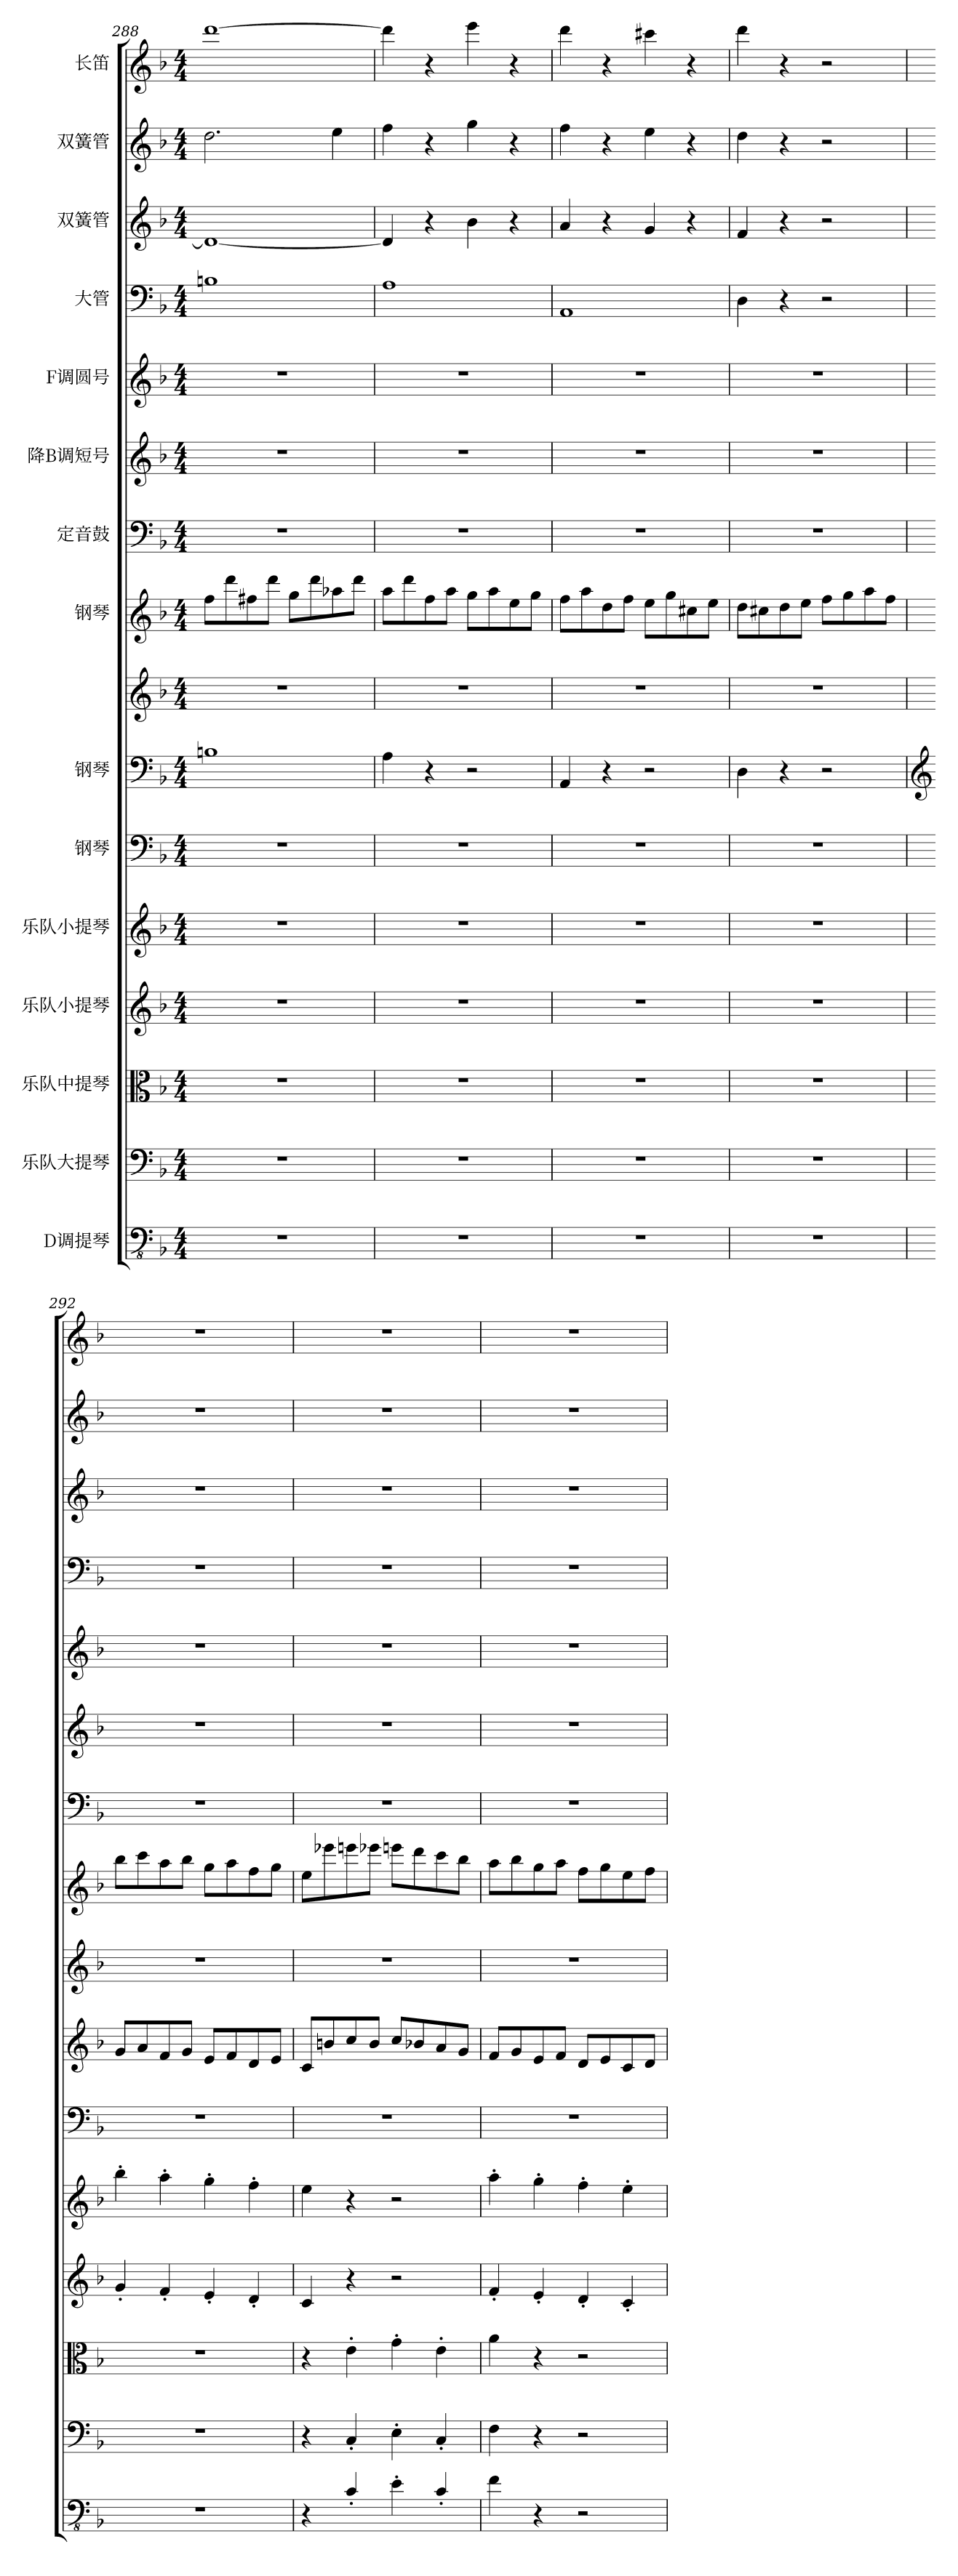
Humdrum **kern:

**kern	**kern	**kern	**kern	**kern	**kern	**kern	**kern	**kern	**kern	**kern	**kern	**kern	**kern	**kern	**kern
*part15	*part14	*part13	*part12	*part11	*part10	*part9	*part9	*part8	*part7	*part6	*part5	*part4	*part3	*part2	*part1
*staff16	*staff15	*staff14	*staff13	*staff12	*staff11	*staff10	*staff9	*staff8	*staff7	*staff6	*staff5	*staff4	*staff3	*staff2	*staff1
*I"D调提琴	*I"乐队大提琴	*I"乐队中提琴	*I"乐队小提琴	*I"乐队小提琴	*I"钢琴	*I"钢琴	*	*I"钢琴	*I"定音鼓	*I"降B调短号	*I"F调圆号	*I"大管	*I"双簧管	*I"双簧管	*I"长笛
*clefFv4	*clefF4	*clefC3	*clefG2	*clefG2	*clefF4	*clefF4	*clefG2	*clefG2	*clefF4	*clefG2	*clefG2	*clefF4	*clefG2	*clefG2	*clefG2
*ITrd7c12	*	*	*	*	*	*	*	*	*	*ITrd1c2	*ITrd4c7	*	*	*	*
*k[b-]	*k[b-]	*k[b-]	*k[b-]	*k[b-]	*k[b-]	*k[b-]	*k[b-]	*k[b-]	*k[b-]	*k[b-e-a-]	*k[b-e-]	*k[b-]	*k[b-]	*k[b-]	*k[b-]
*M4/4	*M4/4	*M4/4	*M4/4	*M4/4	*M4/4	*M4/4	*M4/4	*M4/4	*M4/4	*M4/4	*M4/4	*M4/4	*M4/4	*M4/4	*M4/4
=288	=288	=288	=288	=288	=288	=288	=288	=288	=288	=288	=288	=288	=288	=288	=288
1r	1r	1r	1r	1r	1r	1Bn	1r	8ff\L	1r	1r	1r	1Bn	1d_	2.dd\	[1ddd
.	.	.	.	.	.	.	.	8ddd\	.	.	.	.	.	.	.
.	.	.	.	.	.	.	.	8ff#X\	.	.	.	.	.	.	.
.	.	.	.	.	.	.	.	8ddd\J	.	.	.	.	.	.	.
.	.	.	.	.	.	.	.	8gg\L	.	.	.	.	.	.	.
.	.	.	.	.	.	.	.	8ddd\	.	.	.	.	.	.	.
.	.	.	.	.	.	.	.	8aa-X\	.	.	.	.	.	4ee\	.
.	.	.	.	.	.	.	.	8ddd\J	.	.	.	.	.	.	.
!!LO:PB:g=z
=289	=289	=289	=289	=289	=289	=289	=289	=289	=289	=289	=289	=289	=289	=289	=289
1r	1r	1r	1r	1r	1r	4A\	1r	8aa\L	1r	1r	1r	1A	4d/]	4ff\	4ddd\]
.	.	.	.	.	.	.	.	8ddd\	.	.	.	.	.	.	.
.	.	.	.	.	.	4r	.	8ff\	.	.	.	.	4r	4r	4r
.	.	.	.	.	.	.	.	8aa\J	.	.	.	.	.	.	.
.	.	.	.	.	.	2r	.	8gg\L	.	.	.	.	4b-\	4gg\	4eee\
.	.	.	.	.	.	.	.	8aa\	.	.	.	.	.	.	.
.	.	.	.	.	.	.	.	8ee\	.	.	.	.	4r	4r	4r
.	.	.	.	.	.	.	.	8gg\J	.	.	.	.	.	.	.
=290	=290	=290	=290	=290	=290	=290	=290	=290	=290	=290	=290	=290	=290	=290	=290
1r	1r	1r	1r	1r	1r	4AA/	1r	8ff\L	1r	1r	1r	1AA	4a/	4ff\	4ddd\
.	.	.	.	.	.	.	.	8aa\	.	.	.	.	.	.	.
.	.	.	.	.	.	4r	.	8dd\	.	.	.	.	4r	4r	4r
.	.	.	.	.	.	.	.	8ff\J	.	.	.	.	.	.	.
.	.	.	.	.	.	2r	.	8ee\L	.	.	.	.	4g/	4ee\	4ccc#X\
.	.	.	.	.	.	.	.	8gg\	.	.	.	.	.	.	.
.	.	.	.	.	.	.	.	8cc#X\	.	.	.	.	4r	4r	4r
.	.	.	.	.	.	.	.	8ee\J	.	.	.	.	.	.	.
=291	=291	=291	=291	=291	=291	=291	=291	=291	=291	=291	=291	=291	=291	=291	=291
1r	1r	1r	1r	1r	1r	4D\	1r	8dd\L	1r	1r	1r	4D\	4f/	4dd\	4ddd\
.	.	.	.	.	.	.	.	8cc#X\	.	.	.	.	.	.	.
.	.	.	.	.	.	4r	.	8dd\	.	.	.	4r	4r	4r	4r
.	.	.	.	.	.	.	.	8ee\J	.	.	.	.	.	.	.
.	.	.	.	.	.	2r	.	8ff\L	.	.	.	2r	2r	2r	2r
.	.	.	.	.	.	.	.	8gg\	.	.	.	.	.	.	.
.	.	.	.	.	.	.	.	8aa\	.	.	.	.	.	.	.
.	.	.	.	.	.	.	.	8ff\J	.	.	.	.	.	.	.
=292	=292	=292	=292	=292	=292	=292	=292	=292	=292	=292	=292	=292	=292	=292	=292
*	*	*	*	*	*	*clefG2	*	*	*	*	*	*	*	*	*
1r	1r	1r	4g'/	4bb-'\	1r	8g/L	1r	8bb-\L	1r	1r	1r	1r	1r	1r	1r
.	.	.	.	.	.	8a/	.	8ccc\	.	.	.	.	.	.	.
.	.	.	4f'/	4aa'\	.	8f/	.	8aa\	.	.	.	.	.	.	.
.	.	.	.	.	.	8g/J	.	8bb-\J	.	.	.	.	.	.	.
.	.	.	4e'/	4gg'\	.	8e/L	.	8gg\L	.	.	.	.	.	.	.
.	.	.	.	.	.	8f/	.	8aa\	.	.	.	.	.	.	.
.	.	.	4d'/	4ff'\	.	8d/	.	8ff\	.	.	.	.	.	.	.
.	.	.	.	.	.	8e/J	.	8gg\J	.	.	.	.	.	.	.
!!LO:PB:g=z
=293	=293	=293	=293	=293	=293	=293	=293	=293	=293	=293	=293	=293	=293	=293	=293
4r	4r	4r	4c/	4ee\	1r	8c/L	1r	8ee\L	1r	1r	1r	1r	1r	1r	1r
.	.	.	.	.	.	8bn/	.	8eee-X\	.	.	.	.	.	.	.
4CC'/	4C'/	4e'\	4r	4r	.	8cc/	.	8eeen\	.	.	.	.	.	.	.
.	.	.	.	.	.	8b/J	.	8eee-X\J	.	.	.	.	.	.	.
4EE'\	4E'\	4g'\	2r	2r	.	8cc/L	.	8eeen\L	.	.	.	.	.	.	.
.	.	.	.	.	.	8b-X/	.	8ddd\	.	.	.	.	.	.	.
4CC'/	4C'/	4e'\	.	.	.	8a/	.	8ccc\	.	.	.	.	.	.	.
.	.	.	.	.	.	8g/J	.	8bb-\J	.	.	.	.	.	.	.
=294	=294	=294	=294	=294	=294	=294	=294	=294	=294	=294	=294	=294	=294	=294	=294
4FF\	4F\	4a\	4f'/	4aa'\	1r	8f/L	1r	8aa\L	1r	1r	1r	1r	1r	1r	1r
.	.	.	.	.	.	8g/	.	8bb-\	.	.	.	.	.	.	.
4r	4r	4r	4e'/	4gg'\	.	8e/	.	8gg\	.	.	.	.	.	.	.
.	.	.	.	.	.	8f/J	.	8aa\J	.	.	.	.	.	.	.
2r	2r	2r	4d'/	4ff'\	.	8d/L	.	8ff\L	.	.	.	.	.	.	.
.	.	.	.	.	.	8e/	.	8gg\	.	.	.	.	.	.	.
.	.	.	4c'/	4ee'\	.	8c/	.	8ee\	.	.	.	.	.	.	.
.	.	.	.	.	.	8d/J	.	8ff\J	.	.	.	.	.	.	.
=	=	=	=	=	=	=	=	=	=	=	=	=	=	=	=
*-	*-	*-	*-	*-	*-	*-	*-	*-	*-	*-	*-	*-	*-	*-	*-
